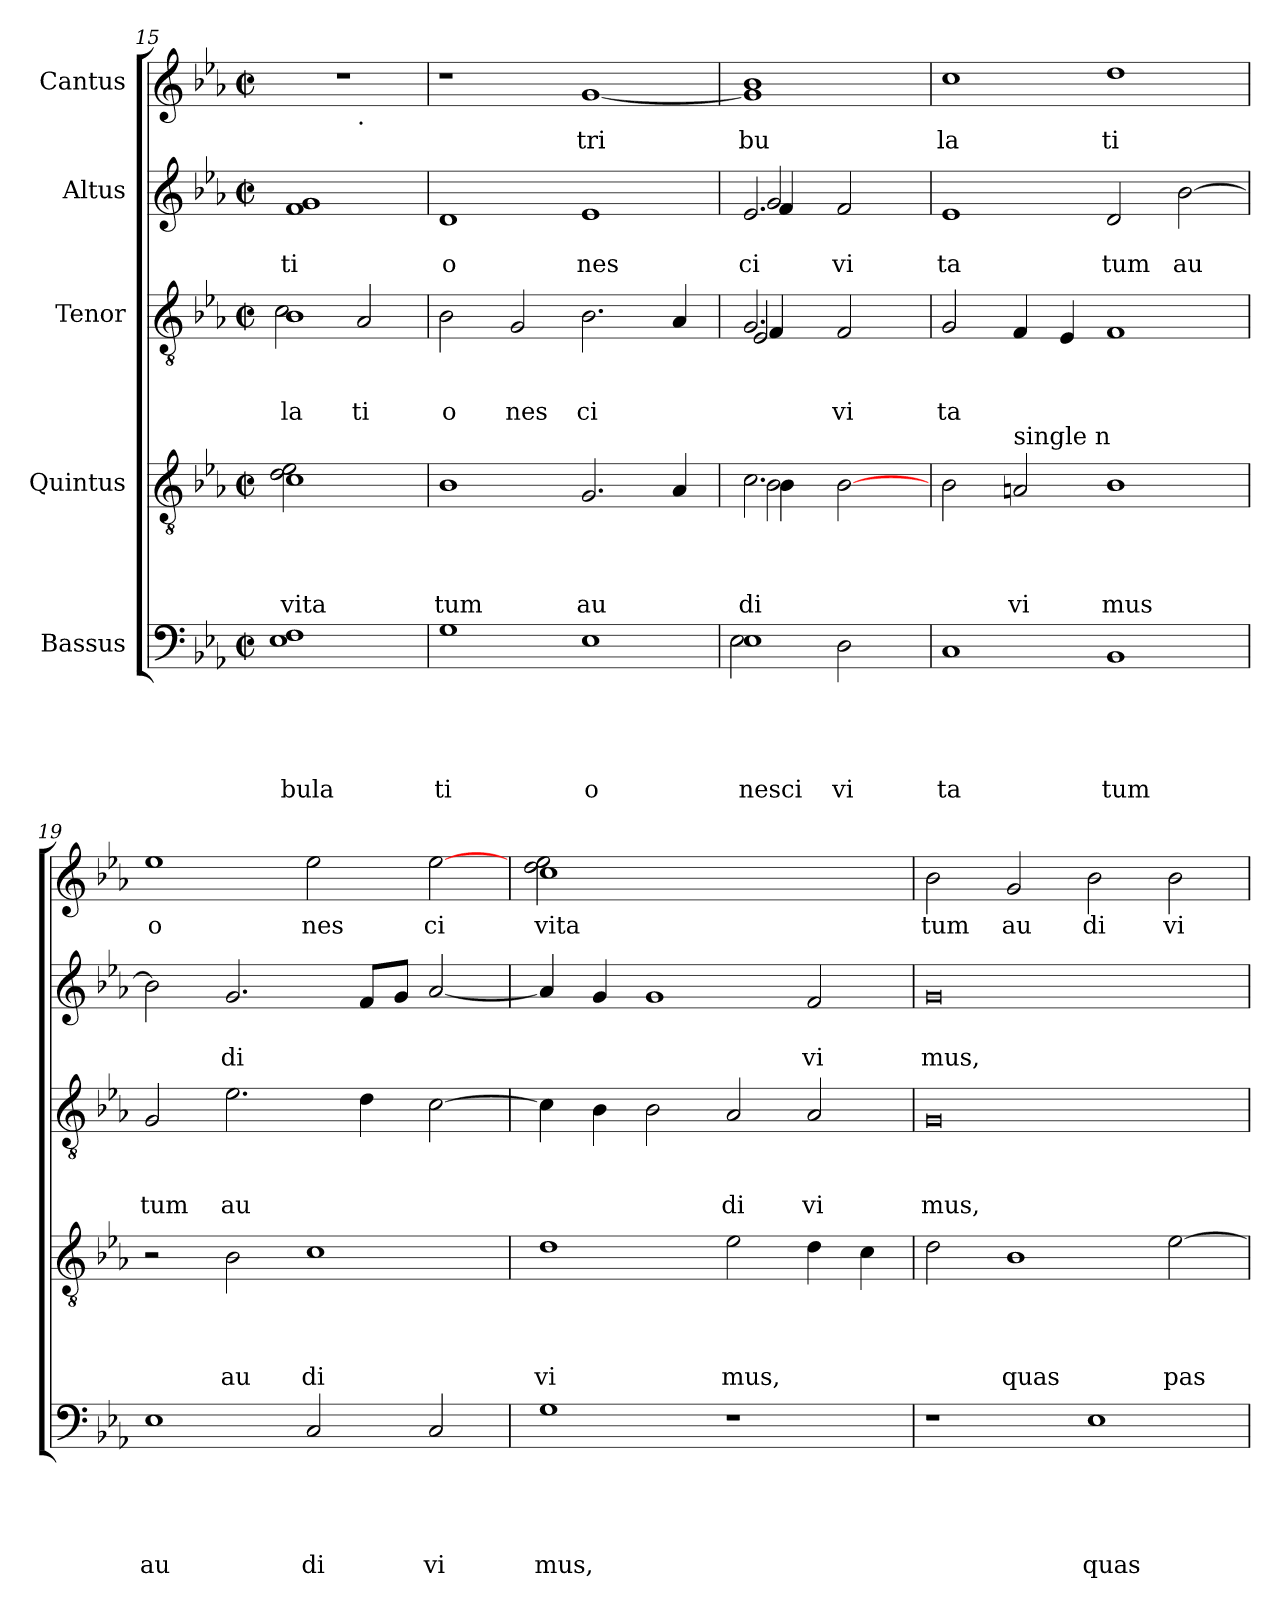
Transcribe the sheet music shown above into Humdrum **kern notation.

**kern	**text	**text	**text	**text	**text	**kern	**text	**text	**text	**text	**kern	**text	**text	**text	**kern	**text	**text	**kern	**text
*part5	*part5	*part5	*part5	*part5	*part5	*part4	*part4	*part4	*part4	*part4	*part3	*part3	*part3	*part3	*part2	*part2	*part2	*part1	*part1
*staff5	*staff5	*staff5	*staff5	*staff5	*staff5	*staff4	*staff4	*staff4	*staff4	*staff4	*staff3	*staff3	*staff3	*staff3	*staff2	*staff2	*staff2	*staff1	*staff1
*I"Bassus	*	*	*	*	*	*I"Quintus	*	*	*	*	*I"Tenor	*	*	*	*I"Altus	*	*	*I"Cantus	*
*clefF4	*	*	*	*	*	*clefGv2	*	*	*	*	*clefGv2	*	*	*	*clefG2	*	*	*clefG2	*
*k[b-e-a-]	*	*	*	*	*	*k[b-e-a-]	*	*	*	*	*k[b-e-a-]	*	*	*	*k[b-e-a-]	*	*	*k[b-e-a-]	*
*E-:	*	*	*	*	*	*E-:	*	*	*	*	*E-:	*	*	*	*E-:	*	*	*E-:	*
*M2/2	*	*	*	*	*	*M2/2	*	*	*	*	*M2/2	*	*	*	*M2/2	*	*	*M2/2	*
*met(c|)	*	*	*	*	*	*met(c|)	*	*	*	*	*met(c|)	*	*	*	*met(c|)	*	*	*met(c|)	*
=15	=15	=15	=15	=15	=15	=15	=15	=15	=15	=15	=15	=15	=15	=15	=15	=15	=15	=15	=15
!	!	!	!	!	!LO:LY:b	!	!	!	!	!LO:LY:b	!	!	!	!LO:LY:b	!	!	!LO:LY:b	!	!
*	*	*	*	*	*	*^	*	*	*	*	*^	*	*	*	*	*	*	*^	*
1E- 1F	.	.	.	.	bula	1c	2d\ 2e-\	.	.	.	vita	1B-	2c\	.	.	la	1f 1g	.	ti	1r	2ryy	.
!	!	!	!	!	!	!	!	!	!	!	!	!	!	!	!	!	!	!	!	!	!LO:TX:b:t=.	!
!	!	!	!	!	!	!	!	!	!	!	!	!	!	!	!	!LO:LY:b	!	!	!	!	!	!
.	.	.	.	.	.	.	2ryy	.	.	.	.	.	2A-/	.	.	ti	.	.	.	.	2ryy	.
=16	=16	=16	=16	=16	=16	=16	=16	=16	=16	=16	=16	=16	=16	=16	=16	=16	=16	=16	=16	=16	=16	=16
!	!	!	!	!	!LO:LY:b	!	!	!	!	!	!LO:LY:b	!	!	!	!	!LO:LY:b	!	!	!LO:LY:b	!	!	!
*	*	*	*	*	*	*v	*v	*	*	*	*	*	*	*	*	*	*	*	*	*v	*v	*
*	*	*	*	*	*	*	*	*	*	*	*v	*v	*	*	*	*	*	*	*	*
1G	.	.	.	.	ti	1B-	.	.	.	tum	2B-\	.	.	o	1d	.	o	1r	.
!	!	!	!	!	!	!	!	!	!	!	!	!	!	!LO:LY:b	!	!	!	!	!
.	.	.	.	.	.	.	.	.	.	.	2G/	.	.	nes	.	.	.	.	.
!	!	!	!	!	!LO:LY:b	!	!	!	!	!LO:LY:b	!	!	!	!LO:LY:b	!	!	!LO:LY:b	!	!LO:LY:b
1E-	.	.	.	.	o	2.G/	.	.	.	au	2.B-\	.	.	ci	1e-	.	nes	[<1g	tri
.	.	.	.	.	.	4A-/	.	.	.	.	4A-/	.	.	.	.	.	.	.	.
=17	=17	=17	=17	=17	=17	=17	=17	=17	=17	=17	=17	=17	=17	=17	=17	=17	=17	=17	=17
*^	*	*	*	*	*	*	*	*	*	*	*	*	*	*	*	*	*	*	*
!	!	!	!	!	!	!LO:LY:b	!	!	!	!	!LO:LY:b	!	!	!	!	!	!	!LO:LY:b	!	!LO:LY:b
*	*	*	*	*	*	*	*^	*	*	*	*	*^	*	*	*	*^	*	*	*	*
*	*	*	*	*	*	*	*	*^	*	*	*	*	*	*^	*	*	*	*	*^	*	*	*	*
1E-	2E-\	.	.	.	.	nesci	2.c\	2B-\	4B-\	.	.	.	di	2.G/	2E-/	4F/	.	.	.	2.e-/	2g/	4f/	.	ci	1g] 1b-	bu
.	.	.	.	.	.	.	.	.	4ryy	.	.	.	.	.	.	4ryy	.	.	.	.	.	4ryy	.	.	.	.
!	!	!	!	!	!	!LO:LY:b	!	!	!	!	!	!	!	!	!	!	!	!	!LO:LY:b	!	!	!	!	!LO:LY:b	!	!
.	2D\	.	.	.	.	vi	.	2ryy	[>2B-\	.	.	.	.	.	2ryy	2F/	.	.	vi	.	2ryy	2f/	.	vi	.	.
.	.	.	.	.	.	.	4ryy	.	.	.	.	.	.	4ryy	.	.	.	.	.	4ryy	.	.	.	.	.	.
*v	*v	*	*	*	*	*	*	*	*	*	*	*	*	*v	*v	*v	*	*	*	*v	*v	*v	*	*	*	*
*	*	*	*	*	*	*v	*v	*v	*	*	*	*	*	*	*	*	*	*	*	*	*
=18	=18	=18	=18	=18	=18	=18	=18	=18	=18	=18	=18	=18	=18	=18	=18	=18	=18	=18	=18
!	!	!	!	!	!LO:LY:b	!	!	!	!	!	!	!	!	!LO:LY:b	!	!	!LO:LY:b	!	!LO:LY:b
1C	.	.	.	.	ta	2B-\	.	.	.	.	2G/	.	.	ta	1e-	.	ta	1cc	la
!	!	!	!	!	!	!LO:TX:a:t=single n	!	!	!	!	!	!	!	!	!	!	!	!	!
!	!	!	!	!	!	!	!	!	!	!LO:LY:b	!	!	!	!	!	!	!	!	!
.	.	.	.	.	.	2A/	.	.	.	vi	4F/	.	.	.	.	.	.	.	.
.	.	.	.	.	.	.	.	.	.	.	4E-/	.	.	.	.	.	.	.	.
!	!	!	!	!	!LO:LY:b	!	!	!	!	!LO:LY:b	!	!	!	!	!	!	!LO:LY:b	!	!LO:LY:b
1BB-	.	.	.	.	tum	1B-	.	.	.	mus	1F	.	.	.	2d/	.	tum	1dd	ti
!	!	!	!	!	!	!	!	!	!	!	!	!	!	!	!	!	!LO:LY:b	!	!
.	.	.	.	.	.	.	.	.	.	.	.	.	.	.	[>2b-\	.	au	.	.
=19	=19	=19	=19	=19	=19	=19	=19	=19	=19	=19	=19	=19	=19	=19	=19	=19	=19	=19	=19
!	!	!	!	!	!LO:LY:b	!	!	!	!	!	!	!	!	!LO:LY:b	!	!	!	!	!LO:LY:b
1E-	.	.	.	.	au	2r	.	.	.	.	2G/	.	.	tum	2b-\]	.	.	1ee-	o
!	!	!	!	!	!	!	!	!	!	!LO:LY:b	!	!	!	!LO:LY:b	!	!	!LO:LY:b	!	!
.	.	.	.	.	.	2B-\	.	.	.	au	2.e-\	.	.	au	2.g/	.	di	.	.
!	!	!	!	!	!LO:LY:b	!	!	!	!	!LO:LY:b	!	!	!	!	!	!	!	!	!LO:LY:b
2C/	.	.	.	.	di	1c	.	.	.	di	.	.	.	.	.	.	.	2ee-\	nes
.	.	.	.	.	.	.	.	.	.	.	4d\	.	.	.	8f/L	.	.	.	.
.	.	.	.	.	.	.	.	.	.	.	.	.	.	.	8g/J	.	.	.	.
!	!	!	!	!	!LO:LY:b	!	!	!	!	!	!	!	!	!	!	!	!	!	!LO:LY:b
2C/	.	.	.	.	vi	.	.	.	.	.	[>2c\	.	.	.	[<2a-/	.	.	[>2ee-\	ci
=20	=20	=20	=20	=20	=20	=20	=20	=20	=20	=20	=20	=20	=20	=20	=20	=20	=20	=20	=20
!	!	!	!	!	!LO:LY:b	!	!	!	!	!LO:LY:b	!	!	!	!	!	!	!	!	!LO:LY:b
*	*	*	*	*	*	*	*	*	*	*	*	*	*	*	*	*	*	*^	*
1G	.	.	.	.	mus,	1d	.	.	.	vi	4c\]	.	.	.	4a-/]	.	.	1cc	2dd\ 2ee-\	vita
.	.	.	.	.	.	.	.	.	.	.	4B-\	.	.	.	4g/	.	.	.	.	.
.	.	.	.	.	.	.	.	.	.	.	2B-\	.	.	.	1g	.	.	.	1ryy	.
!	!	!	!	!	!	!	!	!	!	!LO:LY:b	!	!	!	!LO:LY:b	!	!	!	!	!	!
1r	.	.	.	.	.	2e-\	.	.	.	mus,	2A-/	.	.	di	.	.	.	1ryy	.	.
!	!	!	!	!	!	!	!	!	!	!	!	!	!	!LO:LY:b	!	!	!LO:LY:b	!	!	!
.	.	.	.	.	.	4d\	.	.	.	.	2A-/	.	.	vi	2f/	.	vi	.	2ryy	.
.	.	.	.	.	.	4c\	.	.	.	.	.	.	.	.	.	.	.	.	.	.
*	*	*	*	*	*	*	*	*	*	*	*	*	*	*	*	*	*	*v	*v	*
!!LO:PB:g=z
=21	=21	=21	=21	=21	=21	=21	=21	=21	=21	=21	=21	=21	=21	=21	=21	=21	=21	=21	=21
!	!	!	!	!	!	!	!	!	!	!	!	!	!	!LO:LY:b	!	!	!LO:LY:b	!	!LO:LY:b
1r	.	.	.	.	.	2d\	.	.	.	.	0G	.	.	mus,	0g	.	mus,	2b-\	tum
!	!	!	!	!	!	!	!	!	!	!LO:LY:b	!	!	!	!	!	!	!	!	!LO:LY:b
.	.	.	.	.	.	1B-	.	.	.	quas	.	.	.	.	.	.	.	2g/	au
!	!	!	!	!	!LO:LY:b	!	!	!	!	!	!	!	!	!	!	!	!	!	!LO:LY:b
1E-	.	.	.	.	quas	.	.	.	.	.	.	.	.	.	.	.	.	2b-\	di
!	!	!	!	!	!	!	!	!	!	!LO:LY:b	!	!	!	!	!	!	!	!	!LO:LY:b
.	.	.	.	.	.	[>2e-\	.	.	.	pas-	.	.	.	.	.	.	.	2b-\	vi
=	=	=	=	=	=	=	=	=	=	=	=	=	=	=	=	=	=	=	=
*-	*-	*-	*-	*-	*-	*-	*-	*-	*-	*-	*-	*-	*-	*-	*-	*-	*-	*-	*-
